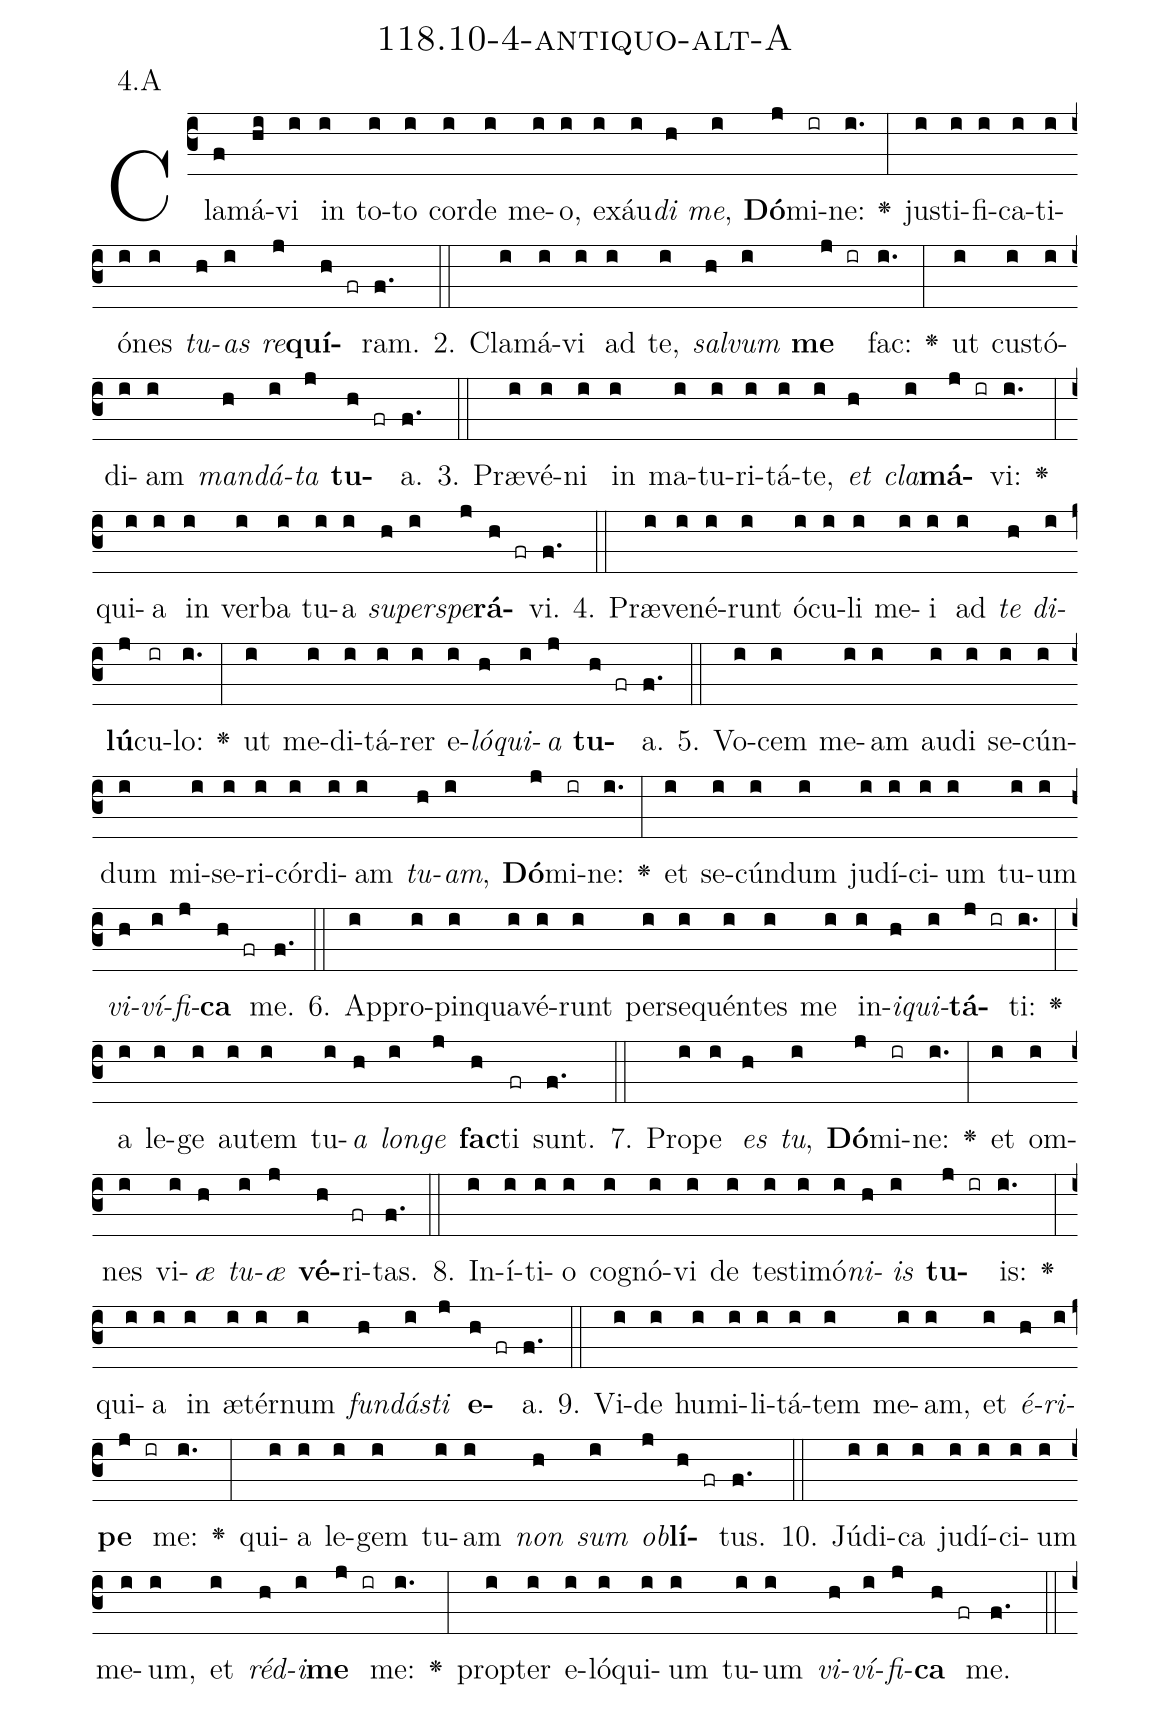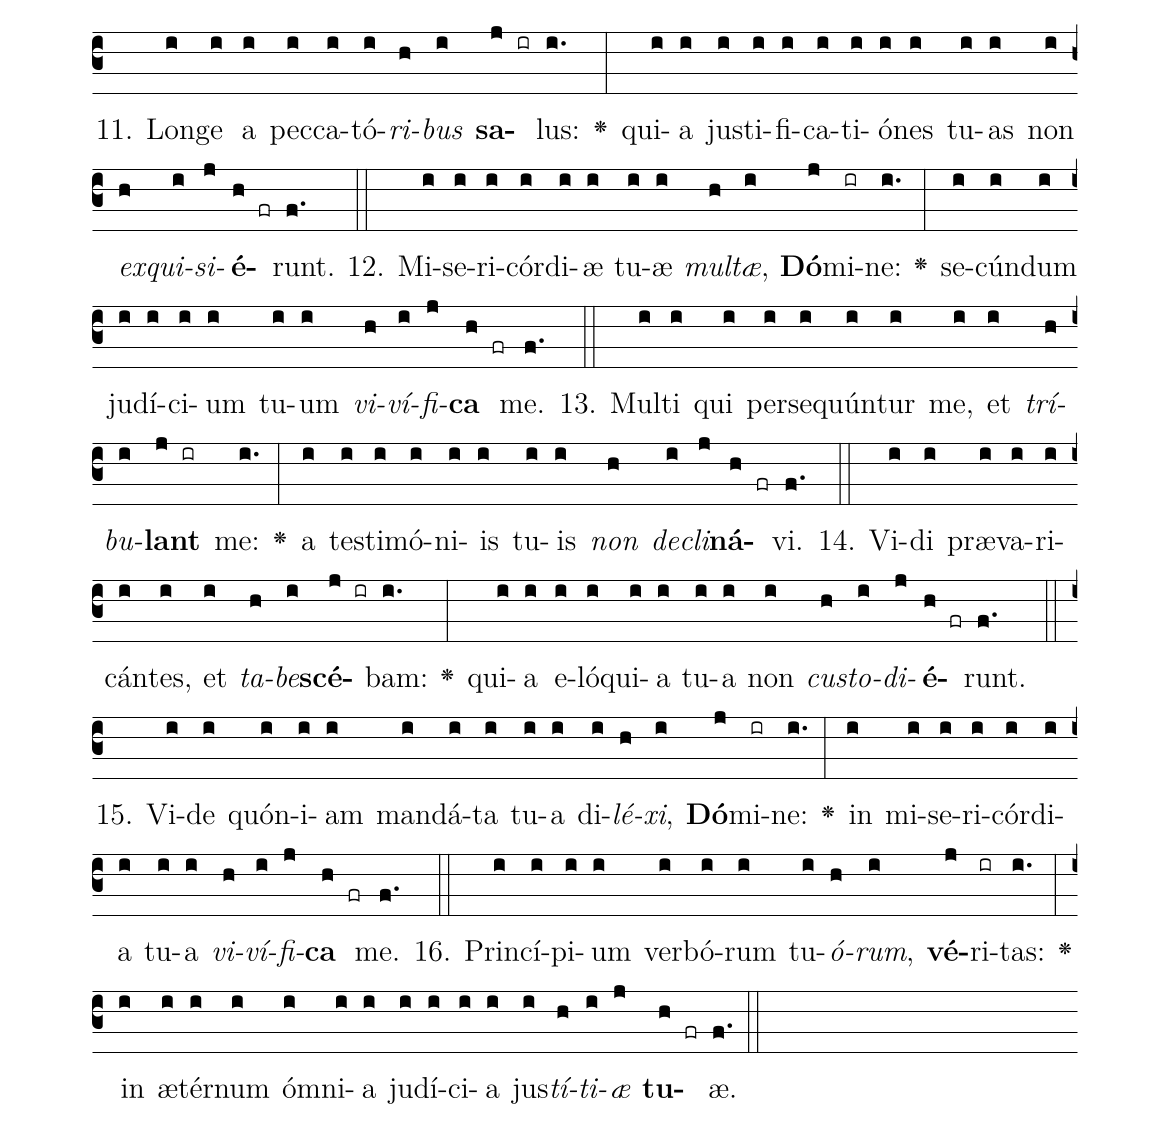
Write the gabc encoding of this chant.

name: 118.10-4-antiquo-alt-A;
annotation: 4.A;
%%
(c3)Cla(f)má(hi)vi(i) in(i) to(i)to(i) cor(i)de(i) me(i)o,(i) ex(i)áu(i)<i>di</i>(h) <i>me</i>,(i) <b>Dó</b>(j)mi(ir)ne:(i.) <v>\greheightstar</v>(:) jus(i)ti(i)fi(i)ca(i)ti(i)ó(i)nes(i) <i>tu</i>(h)<i>as</i>(i) <i>re</i>(j)<b>quí</b>(h fr)ram.(f.) (::)
2. Cla(i)má(i)vi(i) ad(i) te,(i) <i>sal</i>(h)<i>vum</i>(i) <b>me</b>(j ir) fac:(i.) <v>\greheightstar</v>(:) ut(i) cus(i)tó(i)di(i)am(i) <i>man</i>(h)<i>dá</i>(i)<i>ta</i>(j) <b>tu</b>(h fr)a.(f.) (::)
3. Præ(i)vé(i)ni(i) in(i) ma(i)tu(i)ri(i)tá(i)te,(i) <i>et</i>(h) <i>cla</i>(i)<b>má</b>(j ir)vi:(i.) <v>\greheightstar</v>(:) qui(i)a(i) in(i) ver(i)ba(i) tu(i)a(i) <i>su</i>(h)<i>per</i>(i)<i>spe</i>(j)<b>rá</b>(h fr)vi.(f.) (::)
4. Præ(i)ve(i)né(i)runt(i) ó(i)cu(i)li(i) me(i)i(i) ad(i) <i>te</i>(h) <i>di</i>(i)<b>lú</b>(j)cu(ir)lo:(i.) <v>\greheightstar</v>(:) ut(i) me(i)di(i)tá(i)rer(i) e(i)<i>ló</i>(h)<i>qui</i>(i)<i>a</i>(j) <b>tu</b>(h fr)a.(f.) (::)
5. Vo(i)cem(i) me(i)am(i) au(i)di(i) se(i)cún(i)dum(i) mi(i)se(i)ri(i)cór(i)di(i)am(i) <i>tu</i>(h)<i>am</i>,(i) <b>Dó</b>(j)mi(ir)ne:(i.) <v>\greheightstar</v>(:) et(i) se(i)cún(i)dum(i) ju(i)dí(i)ci(i)um(i) tu(i)um(i) <i>vi</i>(h)<i>ví</i>(i)<i>fi</i>(j)<b>ca</b>(h fr) me.(f.) (::)
6. Ap(i)pro(i)pin(i)qua(i)vé(i)runt(i) per(i)se(i)quén(i)tes(i) me(i) in(i)<i>i</i>(h)<i>qui</i>(i)<b>tá</b>(j ir)ti:(i.) <v>\greheightstar</v>(:) a(i) le(i)ge(i) au(i)tem(i) tu(i)<i>a</i>(h) <i>lon</i>(i)<i>ge</i>(j) <b>fac</b>(h)ti(fr) sunt.(f.) (::)
7. Pro(i)pe(i) <i>es</i>(h) <i>tu</i>,(i) <b>Dó</b>(j)mi(ir)ne:(i.) <v>\greheightstar</v>(:) et(i) om(i)nes(i) vi(i)<i>æ</i>(h) <i>tu</i>(i)<i>æ</i>(j) <b>vé</b>(h)ri(fr)tas.(f.) (::)
8. In(i)í(i)ti(i)o(i) co(i)gnó(i)vi(i) de(i) tes(i)ti(i)mó(i)<i>ni</i>(h)<i>is</i>(i) <b>tu</b>(j ir)is:(i.) <v>\greheightstar</v>(:) qui(i)a(i) in(i) æ(i)tér(i)num(i) <i>fun</i>(h)<i>dás</i>(i)<i>ti</i>(j) <b>e</b>(h fr)a.(f.) (::)
9. Vi(i)de(i) hu(i)mi(i)li(i)tá(i)tem(i) me(i)am,(i) et(i) <i>é</i>(h)<i>ri</i>(i)<b>pe</b>(j ir) me:(i.) <v>\greheightstar</v>(:) qui(i)a(i) le(i)gem(i) tu(i)am(i) <i>non</i>(h) <i>sum</i>(i) <i>ob</i>(j)<b>lí</b>(h fr)tus.(f.) (::)
10. Jú(i)di(i)ca(i) ju(i)dí(i)ci(i)um(i) me(i)um,(i) et(i) <i>réd</i>(h)<i>i</i>(i)<b>me</b>(j ir) me:(i.) <v>\greheightstar</v>(:) prop(i)ter(i) e(i)ló(i)qui(i)um(i) tu(i)um(i) <i>vi</i>(h)<i>ví</i>(i)<i>fi</i>(j)<b>ca</b>(h fr) me.(f.) (::)
11. Lon(i)ge(i) a(i) pec(i)ca(i)tó(i)<i>ri</i>(h)<i>bus</i>(i) <b>sa</b>(j ir)lus:(i.) <v>\greheightstar</v>(:) qui(i)a(i) jus(i)ti(i)fi(i)ca(i)ti(i)ó(i)nes(i) tu(i)as(i) non(i) <i>ex</i>(h)<i>qui</i>(i)<i>si</i>(j)<b>é</b>(h fr)runt.(f.) (::)
12. Mi(i)se(i)ri(i)cór(i)di(i)æ(i) tu(i)æ(i) <i>mul</i>(h)<i>tæ</i>,(i) <b>Dó</b>(j)mi(ir)ne:(i.) <v>\greheightstar</v>(:) se(i)cún(i)dum(i) ju(i)dí(i)ci(i)um(i) tu(i)um(i) <i>vi</i>(h)<i>ví</i>(i)<i>fi</i>(j)<b>ca</b>(h fr) me.(f.) (::)
13. Mul(i)ti(i) qui(i) per(i)se(i)quún(i)tur(i) me,(i) et(i) <i>trí</i>(h)<i>bu</i>(i)<b>lant</b>(j ir) me:(i.) <v>\greheightstar</v>(:) a(i) tes(i)ti(i)mó(i)ni(i)is(i) tu(i)is(i) <i>non</i>(h) <i>de</i>(i)<i>cli</i>(j)<b>ná</b>(h fr)vi.(f.) (::)
14. Vi(i)di(i) præ(i)va(i)ri(i)cán(i)tes,(i) et(i) <i>ta</i>(h)<i>be</i>(i)<b>scé</b>(j ir)bam:(i.) <v>\greheightstar</v>(:) qui(i)a(i) e(i)ló(i)qui(i)a(i) tu(i)a(i) non(i) <i>cus</i>(h)<i>to</i>(i)<i>di</i>(j)<b>é</b>(h fr)runt.(f.) (::)
15. Vi(i)de(i) quón(i)i(i)am(i) man(i)dá(i)ta(i) tu(i)a(i) di(i)<i>lé</i>(h)<i>xi</i>,(i) <b>Dó</b>(j)mi(ir)ne:(i.) <v>\greheightstar</v>(:) in(i) mi(i)se(i)ri(i)cór(i)di(i)a(i) tu(i)a(i) <i>vi</i>(h)<i>ví</i>(i)<i>fi</i>(j)<b>ca</b>(h fr) me.(f.) (::)
16. Prin(i)cí(i)pi(i)um(i) ver(i)bó(i)rum(i) tu(i)<i>ó</i>(h)<i>rum</i>,(i) <b>vé</b>(j)ri(ir)tas:(i.) <v>\greheightstar</v>(:) in(i) æ(i)tér(i)num(i) óm(i)ni(i)a(i) ju(i)dí(i)ci(i)a(i) jus(i)<i>tí</i>(h)<i>ti</i>(i)<i>æ</i>(j) <b>tu</b>(h fr)æ.(f.) (::)
